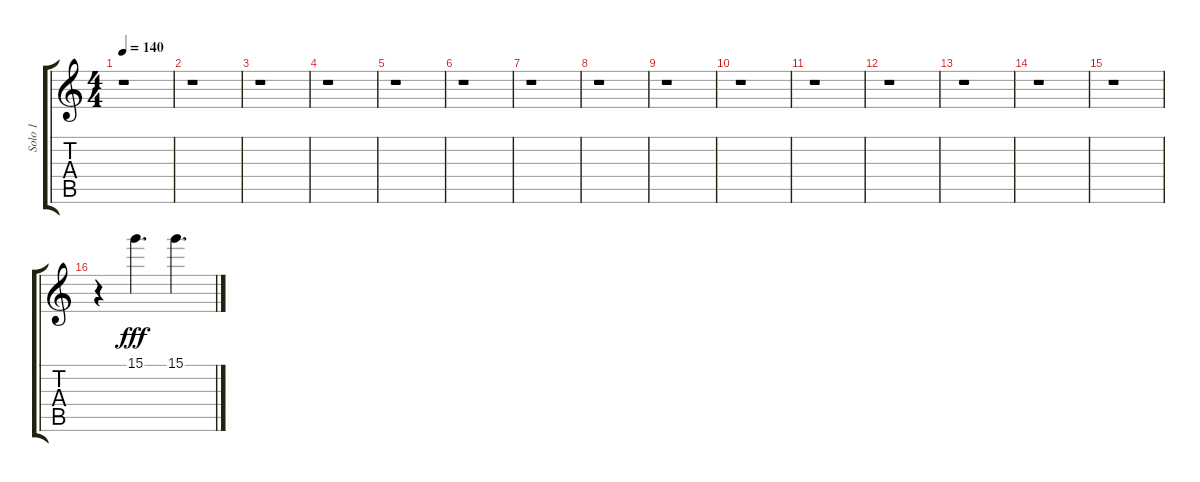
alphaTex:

\track ("Solo 1" "Solo 1") {instrument distortionguitar}
\staff {score tabs}
\tuning (E4 B3 G3 D3 A2 E2) {hide}
\ts (4 4)
\tempo 140
\clef g2
\ks c
r.1{dy fff} |
r.1 |
r.1 |
r.1 |
r.1 |
r.1 |
r.1 |
r.1 |
r.1 |
r.1 |
r.1 |
r.1 |
r.1 |
r.1 |
r.1 |
r.4 15.1.4{d} 15.1.4{d}
